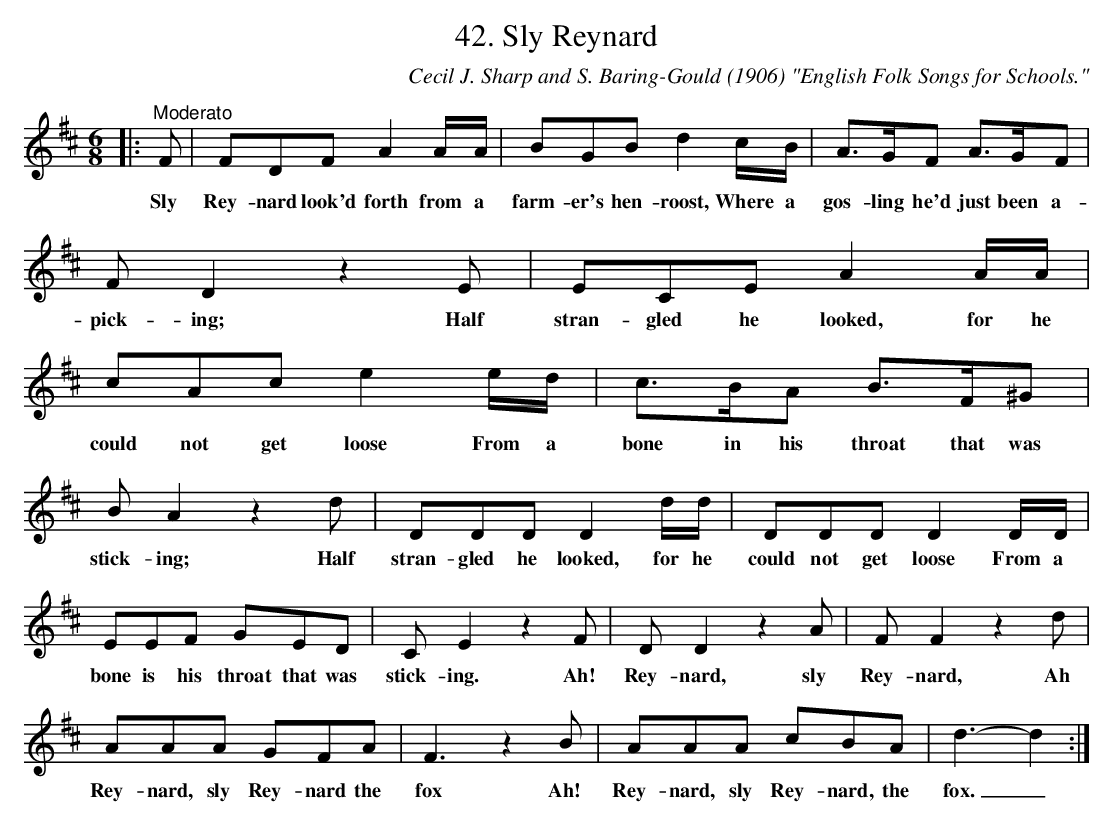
X:1
T:42. Sly Reynard
C:Cecil J. Sharp and S. Baring-Gould (1906) "English Folk Songs for Schools."
L:1/8
M:6/8
K:D
|:"^Moderato" F | FDF A2 A/A/ | BGB d2 c/B/ | A>GF A>GF |$ F D2 z2 E | ECE A2 A/A/ | cAc e2 e/d/ |
w: Sly|Rey- nard look'd forth from  a|farm- er's hen- roost, Where  a|gos- ling he'd just been  a-|pick- ing; Half|stran- gled he  looked, for  he|could  not get loose From  a|
c>BA B>F^G |$ B A2 z2 d | DDD D2 d/d/ | DDD D2 D/D/ |$ EEF GED | C E2 z2 F | D D2 z2 A |
w: bone in his  throat that was|stick- ing; Half|stran- gled he looked, for he|could not get loose From a|bone is his  throat that was|stick- ing. Ah!|Rey- nard, sly|
F F2 z2 d |$ AAA GFA | F3 z2 B | AAA cBA | d3- d2 :|
w: Rey- nard, Ah|Rey- nard,  sly Rey- nard the|fox Ah!|Rey- nard,  sly Rey- nard, the|fox. _|
